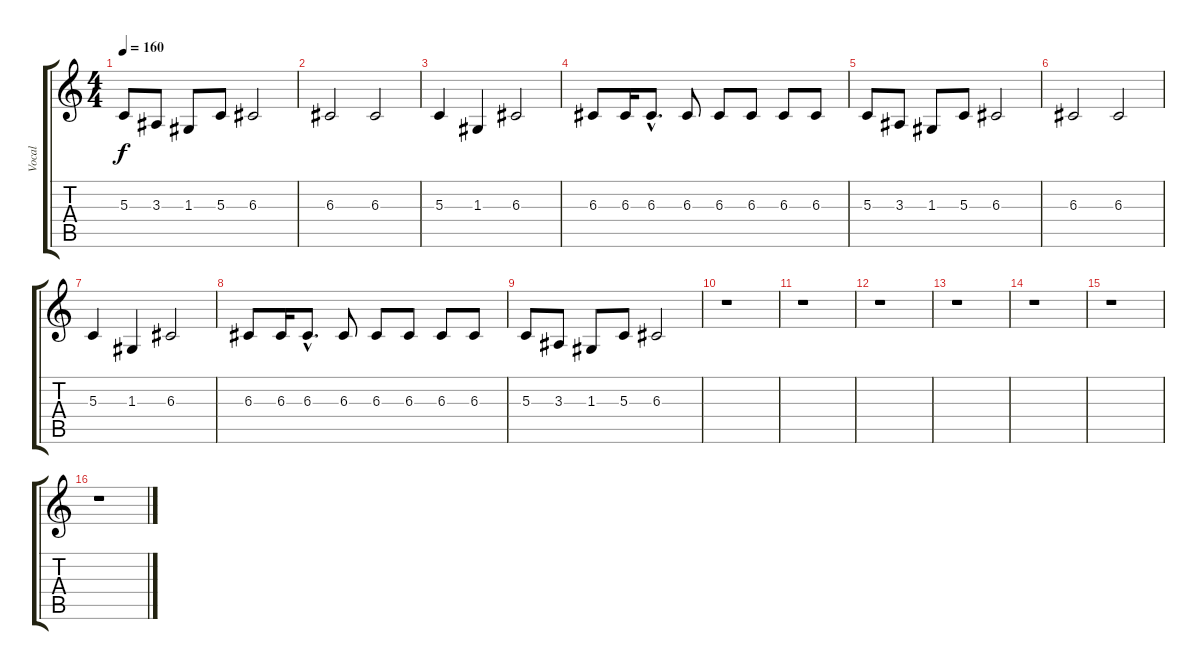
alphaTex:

\track ("Vocal" "Vocal") {instrument choiraahs}
\staff {score tabs}
\tuning (E4 B3 G3 D3 A2 E2) {hide}
\ts (4 4)
\tempo 160
\clef g2
\ks c
5.3.8{dy f} 3.3.8 1.3.8 5.3.8 6.3.2 |
6.3.2 6.3.2 |
5.3.4 1.3.4 6.3.2 |
6.3.8 6.3.16 6.3{hac}.8{d} 6.3.8 6.3.8 6.3.8 6.3.8 6.3.8 |
5.3.8 3.3.8 1.3.8 5.3.8 6.3.2 |
6.3.2 6.3.2 |
5.3.4 1.3.4 6.3.2 |
6.3.8 6.3.16 6.3{hac}.8{d} 6.3.8 6.3.8 6.3.8 6.3.8 6.3.8 |
5.3.8 3.3.8 1.3.8 5.3.8 6.3.2 |
r.1 |
r.1 |
r.1 |
r.1 |
r.1 |
r.1 |
r.1
